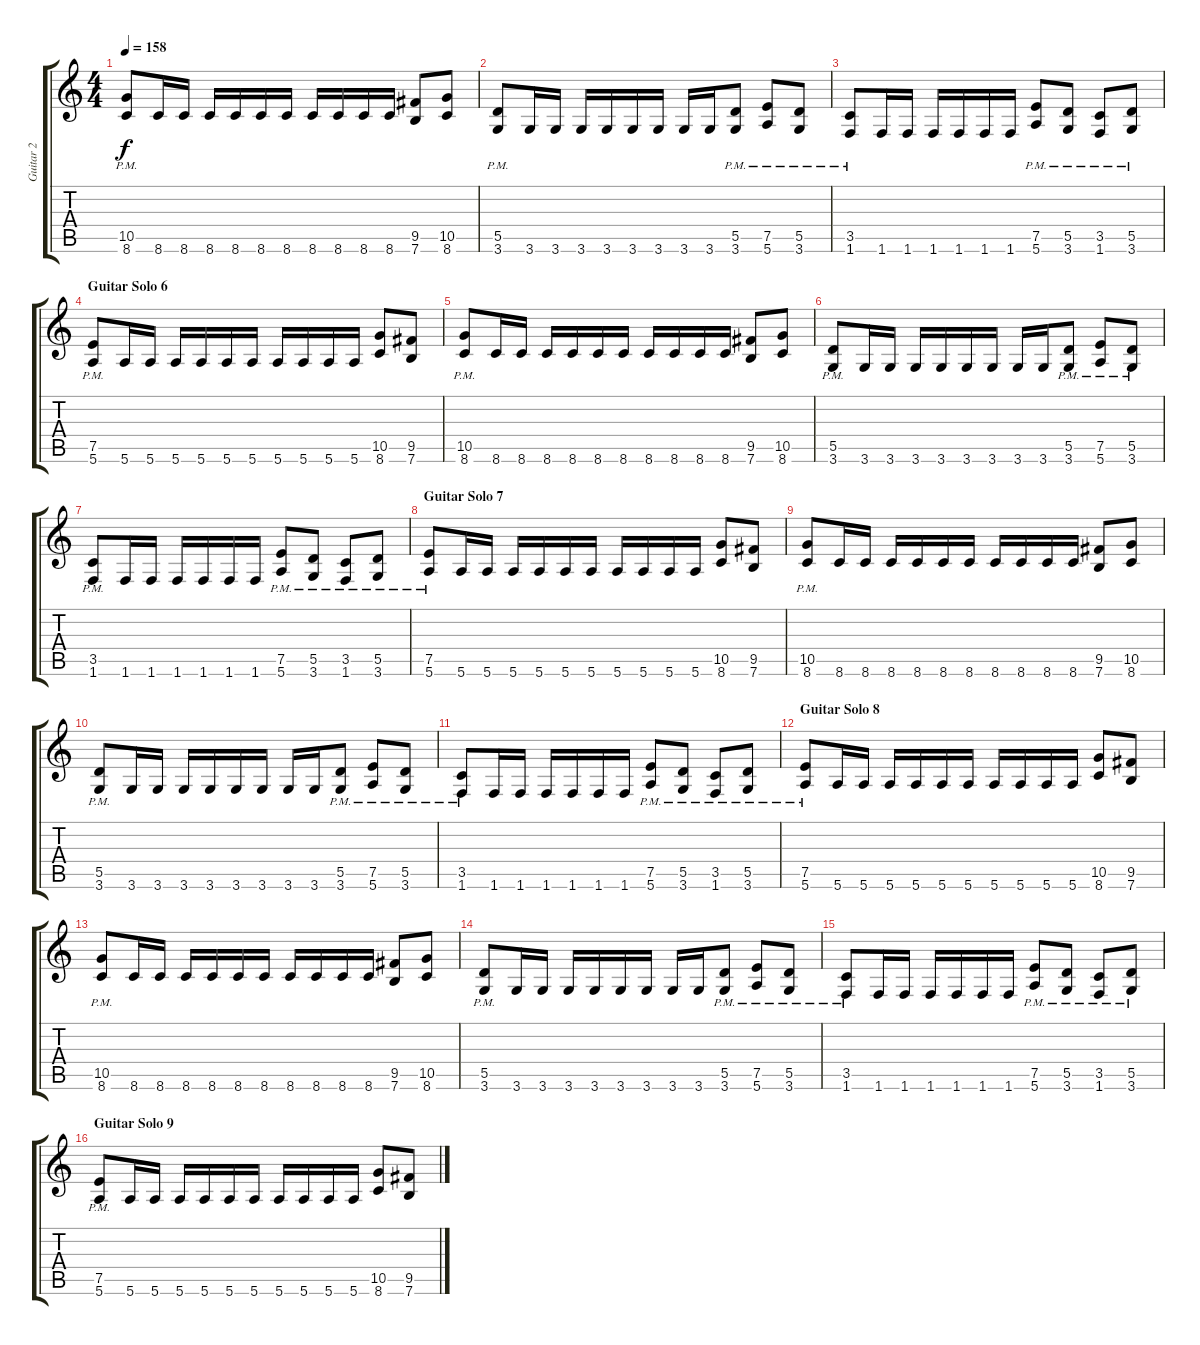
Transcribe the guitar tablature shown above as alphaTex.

\track ("Guitar 2" "Guitar 2") {instrument distortionguitar}
\staff {score tabs}
\tuning (E4 B3 G3 D3 A2 E2) {hide}
\ts (4 4)
\tempo 158
\clef g2
\ks c
(10.5{pm} 8.6{pm}).8{dy f} 8.6.16 8.6.16 8.6.16 8.6.16 8.6.16 8.6.16 8.6.16 8.6.16 8.6.16 8.6.16 (9.5 7.6).8 (10.5 8.6).8 |
(5.5{pm} 3.6{pm}).8 3.6.16 3.6.16 3.6.16 3.6.16 3.6.16 3.6.16 3.6.16 3.6.16 (5.5{pm} 3.6{pm}).8 (7.5{pm} 5.6{pm}).8 (5.5{pm} 3.6{pm}).8 |
(3.5{pm} 1.6{pm}).8 1.6.16 1.6.16 1.6.16 1.6.16 1.6.16 1.6.16 (7.5{pm} 5.6{pm}).8 (5.5{pm} 3.6{pm}).8 (3.5{pm} 1.6{pm}).8 (5.5{pm} 3.6{pm}).8 |
\section ("" "Guitar Solo 6")
(7.5{pm} 5.6{pm}).8 5.6.16 5.6.16 5.6.16 5.6.16 5.6.16 5.6.16 5.6.16 5.6.16 5.6.16 5.6.16 (10.5 8.6).8 (9.5 7.6).8 |
(10.5{pm} 8.6{pm}).8 8.6.16 8.6.16 8.6.16 8.6.16 8.6.16 8.6.16 8.6.16 8.6.16 8.6.16 8.6.16 (9.5 7.6).8 (10.5 8.6).8 |
(5.5{pm} 3.6{pm}).8 3.6.16 3.6.16 3.6.16 3.6.16 3.6.16 3.6.16 3.6.16 3.6.16 (5.5{pm} 3.6{pm}).8 (7.5{pm} 5.6{pm}).8 (5.5{pm} 3.6{pm}).8 |
(3.5{pm} 1.6{pm}).8 1.6.16 1.6.16 1.6.16 1.6.16 1.6.16 1.6.16 (7.5{pm} 5.6{pm}).8 (5.5{pm} 3.6{pm}).8 (3.5{pm} 1.6{pm}).8 (5.5{pm} 3.6{pm}).8 |
\section ("" "Guitar Solo 7")
(7.5{pm} 5.6{pm}).8 5.6.16 5.6.16 5.6.16 5.6.16 5.6.16 5.6.16 5.6.16 5.6.16 5.6.16 5.6.16 (10.5 8.6).8 (9.5 7.6).8 |
(10.5{pm} 8.6{pm}).8 8.6.16 8.6.16 8.6.16 8.6.16 8.6.16 8.6.16 8.6.16 8.6.16 8.6.16 8.6.16 (9.5 7.6).8 (10.5 8.6).8 |
(5.5{pm} 3.6{pm}).8 3.6.16 3.6.16 3.6.16 3.6.16 3.6.16 3.6.16 3.6.16 3.6.16 (5.5{pm} 3.6{pm}).8 (7.5{pm} 5.6{pm}).8 (5.5{pm} 3.6{pm}).8 |
(3.5{pm} 1.6{pm}).8 1.6.16 1.6.16 1.6.16 1.6.16 1.6.16 1.6.16 (7.5{pm} 5.6{pm}).8 (5.5{pm} 3.6{pm}).8 (3.5{pm} 1.6{pm}).8 (5.5{pm} 3.6{pm}).8 |
\section ("" "Guitar Solo 8")
(7.5{pm} 5.6{pm}).8 5.6.16 5.6.16 5.6.16 5.6.16 5.6.16 5.6.16 5.6.16 5.6.16 5.6.16 5.6.16 (10.5 8.6).8 (9.5 7.6).8 |
(10.5{pm} 8.6{pm}).8 8.6.16 8.6.16 8.6.16 8.6.16 8.6.16 8.6.16 8.6.16 8.6.16 8.6.16 8.6.16 (9.5 7.6).8 (10.5 8.6).8 |
(5.5{pm} 3.6{pm}).8 3.6.16 3.6.16 3.6.16 3.6.16 3.6.16 3.6.16 3.6.16 3.6.16 (5.5{pm} 3.6{pm}).8 (7.5{pm} 5.6{pm}).8 (5.5{pm} 3.6{pm}).8 |
(3.5{pm} 1.6{pm}).8 1.6.16 1.6.16 1.6.16 1.6.16 1.6.16 1.6.16 (7.5{pm} 5.6{pm}).8 (5.5{pm} 3.6{pm}).8 (3.5{pm} 1.6{pm}).8 (5.5{pm} 3.6{pm}).8 |
\section ("" "Guitar Solo 9")
(7.5{pm} 5.6{pm}).8 5.6.16 5.6.16 5.6.16 5.6.16 5.6.16 5.6.16 5.6.16 5.6.16 5.6.16 5.6.16 (10.5 8.6).8 (9.5 7.6).8
